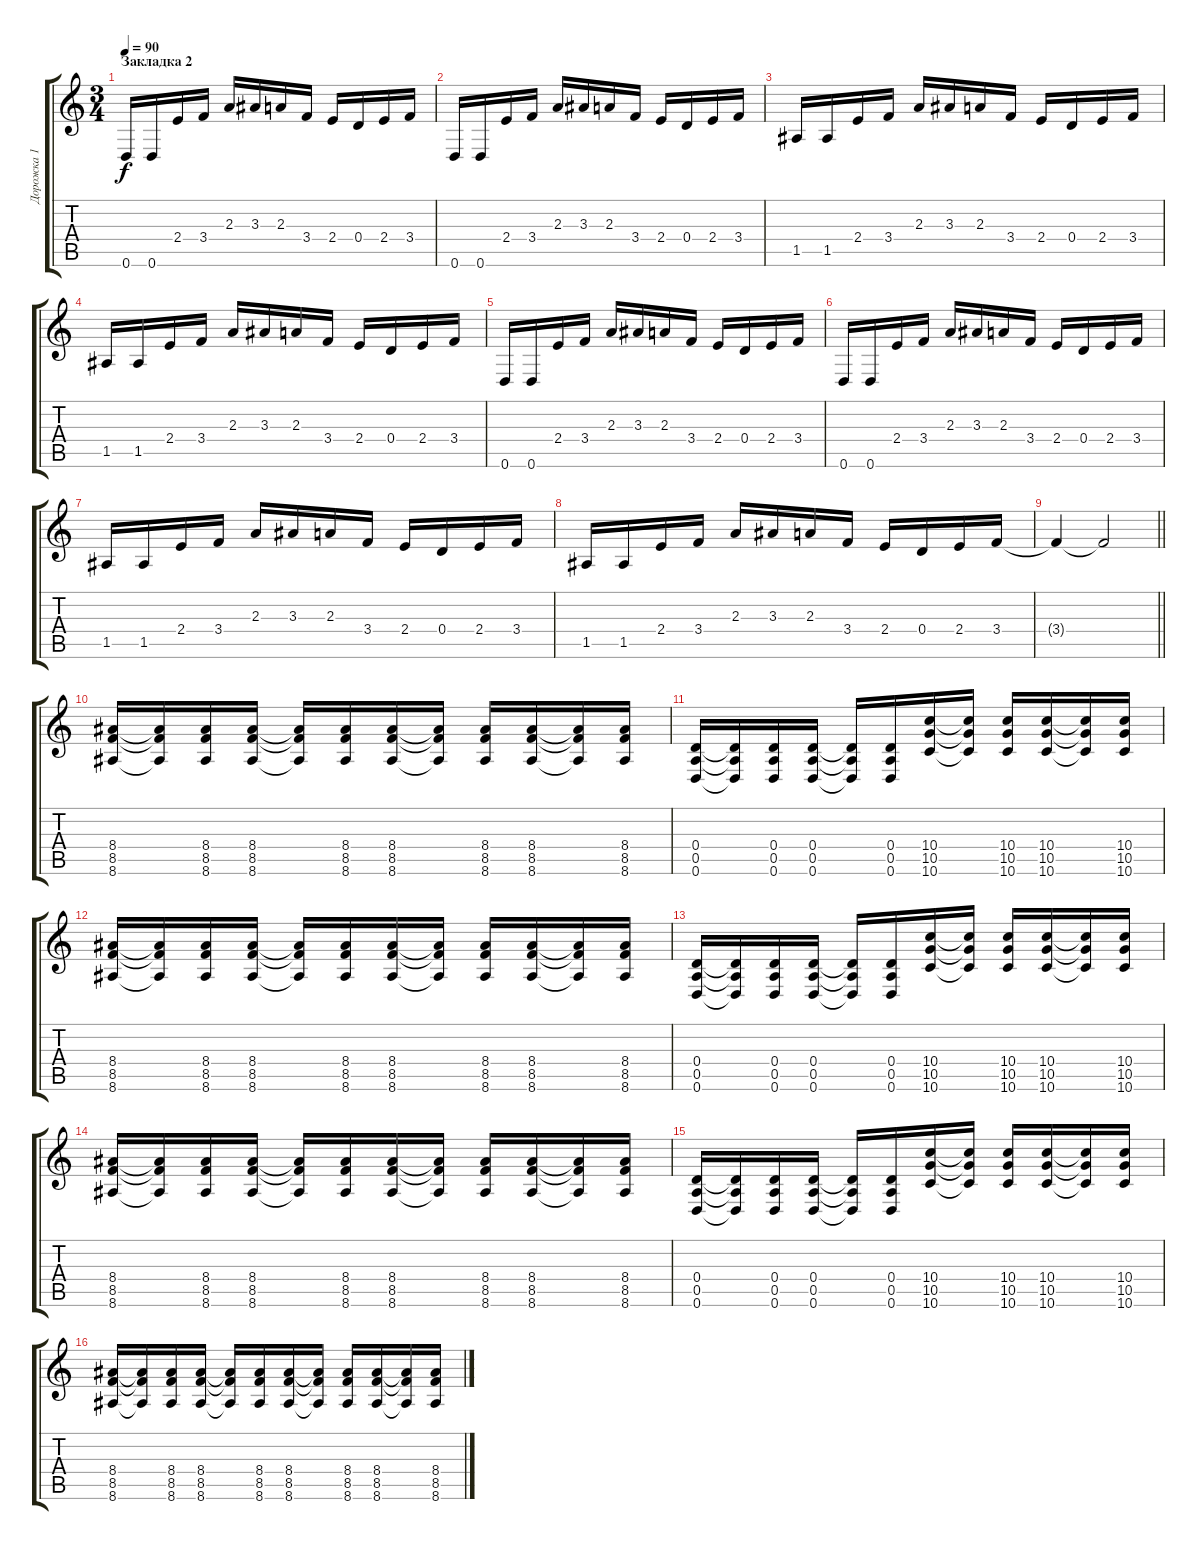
\track ("Дорожка 1" "Дорожка 1") {instrument distortionguitar}
\staff {score tabs}
\tuning (E4 B3 G3 D3 A2 D2) {hide}
\ts (3 4)
\section ("" "Закладка 2")
\tempo 90
\clef g2
\ks c
0.6.16{dy f} 0.6.16 2.4.16 3.4.16 2.3.16 3.3.16 2.3.16 3.4.16 2.4.16 0.4.16 2.4.16 3.4.16 |
0.6.16 0.6.16 2.4.16 3.4.16 2.3.16 3.3.16 2.3.16 3.4.16 2.4.16 0.4.16 2.4.16 3.4.16 |
1.5.16 1.5.16 2.4.16 3.4.16 2.3.16 3.3.16 2.3.16 3.4.16 2.4.16 0.4.16 2.4.16 3.4.16 |
1.5.16 1.5.16 2.4.16 3.4.16 2.3.16 3.3.16 2.3.16 3.4.16 2.4.16 0.4.16 2.4.16 3.4.16 |
0.6.16 0.6.16 2.4.16 3.4.16 2.3.16 3.3.16 2.3.16 3.4.16 2.4.16 0.4.16 2.4.16 3.4.16 |
0.6.16 0.6.16 2.4.16 3.4.16 2.3.16 3.3.16 2.3.16 3.4.16 2.4.16 0.4.16 2.4.16 3.4.16 |
1.5.16 1.5.16 2.4.16 3.4.16 2.3.16 3.3.16 2.3.16 3.4.16 2.4.16 0.4.16 2.4.16 3.4.16 |
1.5.16 1.5.16 2.4.16 3.4.16 2.3.16 3.3.16 2.3.16 3.4.16 2.4.16 0.4.16 2.4.16 3.4.16 |
\barLineRight lightlight
3.4{t}.4 3.4{t}.2 |
(8.4 8.5 8.6).16 (8.4{t} 8.5{t} 8.6{t}).16 (8.4 8.5 8.6).16 (8.4 8.5 8.6).16 (8.4{t} 8.5{t} 8.6{t}).16 (8.4 8.5 8.6).16 (8.4 8.5 8.6).16 (8.4{t} 8.5{t} 8.6{t}).16 (8.4 8.5 8.6).16 (8.4 8.5 8.6).16 (8.4{t} 8.5{t} 8.6{t}).16 (8.4 8.5 8.6).16 |
(0.4 0.5 0.6).16 (0.4{t} 0.5{t} 0.6{t}).16 (0.4 0.5 0.6).16 (0.4 0.5 0.6).16 (0.4{t} 0.5{t} 0.6{t}).16 (0.4 0.5 0.6).16 (10.4 10.5 10.6).16 (10.4{t} 10.5{t} 10.6{t}).16 (10.4 10.5 10.6).16 (10.4 10.5 10.6).16 (10.4{t} 10.5{t} 10.6{t}).16 (10.4 10.5 10.6).16 |
(8.4 8.5 8.6).16 (8.4{t} 8.5{t} 8.6{t}).16 (8.4 8.5 8.6).16 (8.4 8.5 8.6).16 (8.4{t} 8.5{t} 8.6{t}).16 (8.4 8.5 8.6).16 (8.4 8.5 8.6).16 (8.4{t} 8.5{t} 8.6{t}).16 (8.4 8.5 8.6).16 (8.4 8.5 8.6).16 (8.4{t} 8.5{t} 8.6{t}).16 (8.4 8.5 8.6).16 |
(0.4 0.5 0.6).16 (0.4{t} 0.5{t} 0.6{t}).16 (0.4 0.5 0.6).16 (0.4 0.5 0.6).16 (0.4{t} 0.5{t} 0.6{t}).16 (0.4 0.5 0.6).16 (10.4 10.5 10.6).16 (10.4{t} 10.5{t} 10.6{t}).16 (10.4 10.5 10.6).16 (10.4 10.5 10.6).16 (10.4{t} 10.5{t} 10.6{t}).16 (10.4 10.5 10.6).16 |
(8.4 8.5 8.6).16 (8.4{t} 8.5{t} 8.6{t}).16 (8.4 8.5 8.6).16 (8.4 8.5 8.6).16 (8.4{t} 8.5{t} 8.6{t}).16 (8.4 8.5 8.6).16 (8.4 8.5 8.6).16 (8.4{t} 8.5{t} 8.6{t}).16 (8.4 8.5 8.6).16 (8.4 8.5 8.6).16 (8.4{t} 8.5{t} 8.6{t}).16 (8.4 8.5 8.6).16 |
(0.4 0.5 0.6).16 (0.4{t} 0.5{t} 0.6{t}).16 (0.4 0.5 0.6).16 (0.4 0.5 0.6).16 (0.4{t} 0.5{t} 0.6{t}).16 (0.4 0.5 0.6).16 (10.4 10.5 10.6).16 (10.4{t} 10.5{t} 10.6{t}).16 (10.4 10.5 10.6).16 (10.4 10.5 10.6).16 (10.4{t} 10.5{t} 10.6{t}).16 (10.4 10.5 10.6).16 |
(8.4 8.5 8.6).16 (8.4{t} 8.5{t} 8.6{t}).16 (8.4 8.5 8.6).16 (8.4 8.5 8.6).16 (8.4{t} 8.5{t} 8.6{t}).16 (8.4 8.5 8.6).16 (8.4 8.5 8.6).16 (8.4{t} 8.5{t} 8.6{t}).16 (8.4 8.5 8.6).16 (8.4 8.5 8.6).16 (8.4{t} 8.5{t} 8.6{t}).16 (8.4 8.5 8.6).16
